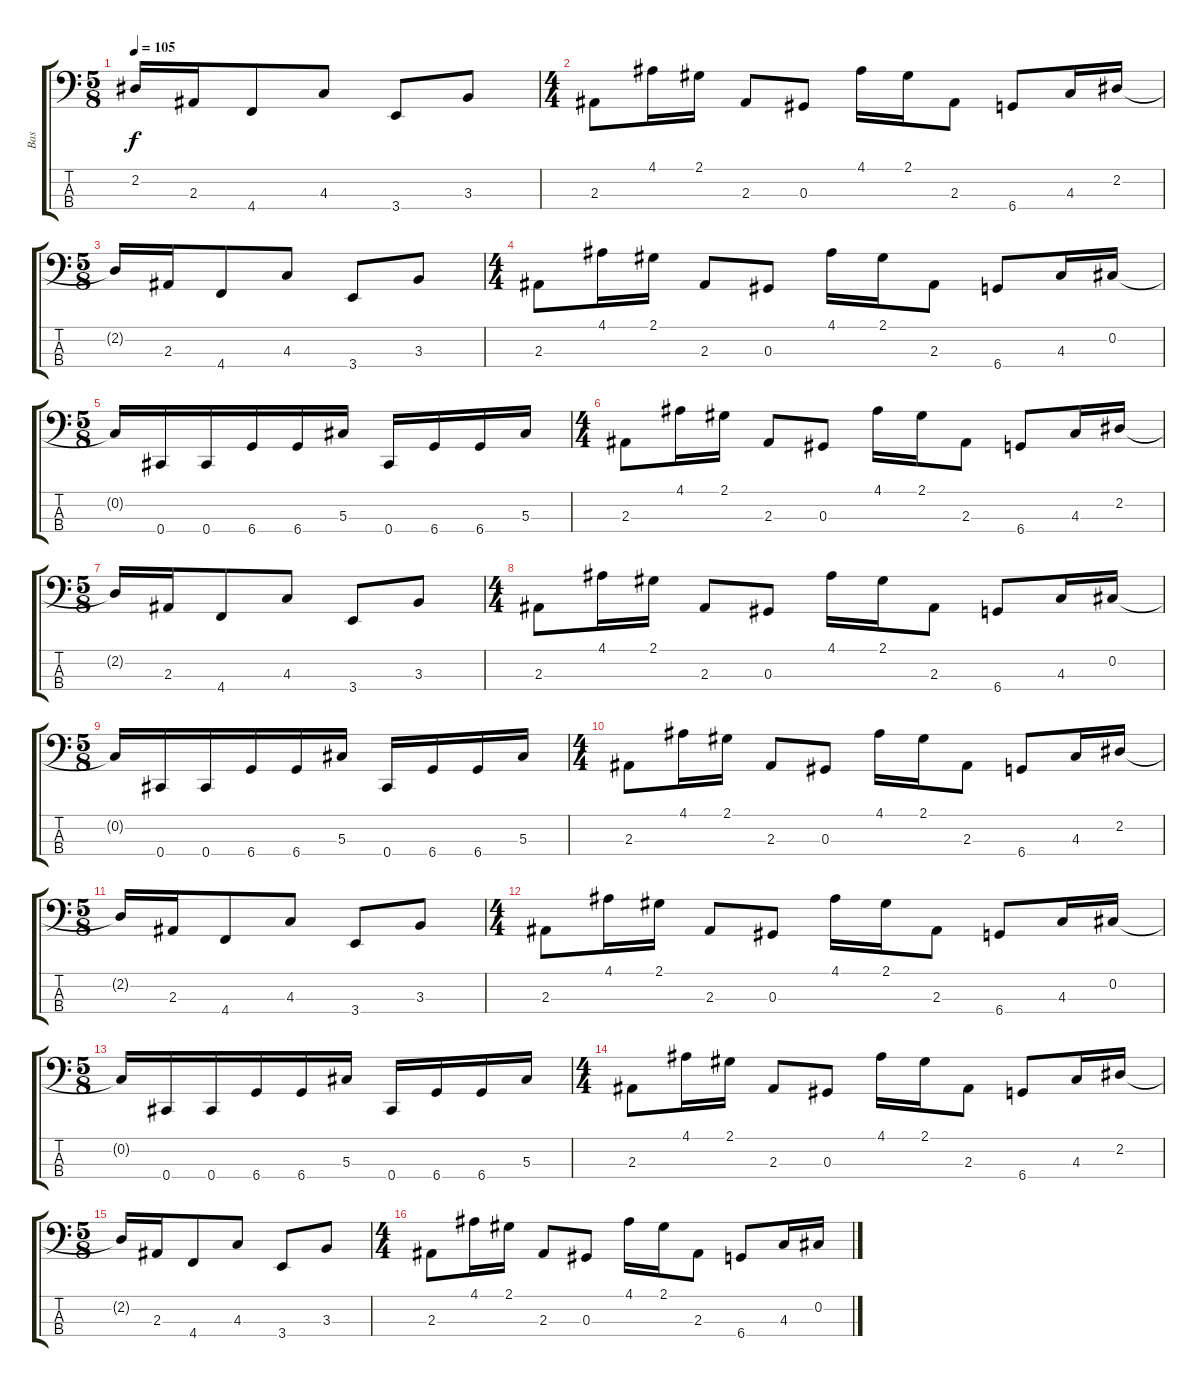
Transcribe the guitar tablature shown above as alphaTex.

\track ("Bas" "Bas") {instrument electricbassfinger}
\staff {score tabs}
\tuning (Gb2 Db2 Ab1 Db1) {hide}
\ts (5 8)
\tempo 105
\clef f4
\ks c
2.2{t}.16{dy f} 2.3.16 4.4.8 4.3.8 3.4.8 3.3.8 |
\ts (4 4)
2.3.8 4.1.16 2.1.16 2.3.8 0.3.8 4.1.16 2.1.16 2.3.8 6.4.8 4.3.16 2.2.16 |
\ts (5 8)
2.2{t}.16 2.3.16 4.4.8 4.3.8 3.4.8 3.3.8 |
\ts (4 4)
2.3.8 4.1.16 2.1.16 2.3.8 0.3.8 4.1.16 2.1.16 2.3.8 6.4.8 4.3.16 0.2.16 |
\ts (5 8)
0.2{t}.16 0.4.16 0.4.16 6.4.16 6.4.16 5.3.16 0.4.16 6.4.16 6.4.16 5.3.16 |
\ts (4 4)
2.3.8 4.1.16 2.1.16 2.3.8 0.3.8 4.1.16 2.1.16 2.3.8 6.4.8 4.3.16 2.2.16 |
\ts (5 8)
2.2{t}.16 2.3.16 4.4.8 4.3.8 3.4.8 3.3.8 |
\ts (4 4)
2.3.8 4.1.16 2.1.16 2.3.8 0.3.8 4.1.16 2.1.16 2.3.8 6.4.8 4.3.16 0.2.16 |
\ts (5 8)
0.2{t}.16 0.4.16 0.4.16 6.4.16 6.4.16 5.3.16 0.4.16 6.4.16 6.4.16 5.3.16 |
\ts (4 4)
2.3.8 4.1.16 2.1.16 2.3.8 0.3.8 4.1.16 2.1.16 2.3.8 6.4.8 4.3.16 2.2.16 |
\ts (5 8)
2.2{t}.16 2.3.16 4.4.8 4.3.8 3.4.8 3.3.8 |
\ts (4 4)
2.3.8 4.1.16 2.1.16 2.3.8 0.3.8 4.1.16 2.1.16 2.3.8 6.4.8 4.3.16 0.2.16 |
\ts (5 8)
0.2{t}.16 0.4.16 0.4.16 6.4.16 6.4.16 5.3.16 0.4.16 6.4.16 6.4.16 5.3.16 |
\ts (4 4)
2.3.8 4.1.16 2.1.16 2.3.8 0.3.8 4.1.16 2.1.16 2.3.8 6.4.8 4.3.16 2.2.16 |
\ts (5 8)
2.2{t}.16 2.3.16 4.4.8 4.3.8 3.4.8 3.3.8 |
\ts (4 4)
2.3.8 4.1.16 2.1.16 2.3.8 0.3.8 4.1.16 2.1.16 2.3.8 6.4.8 4.3.16 0.2.16
